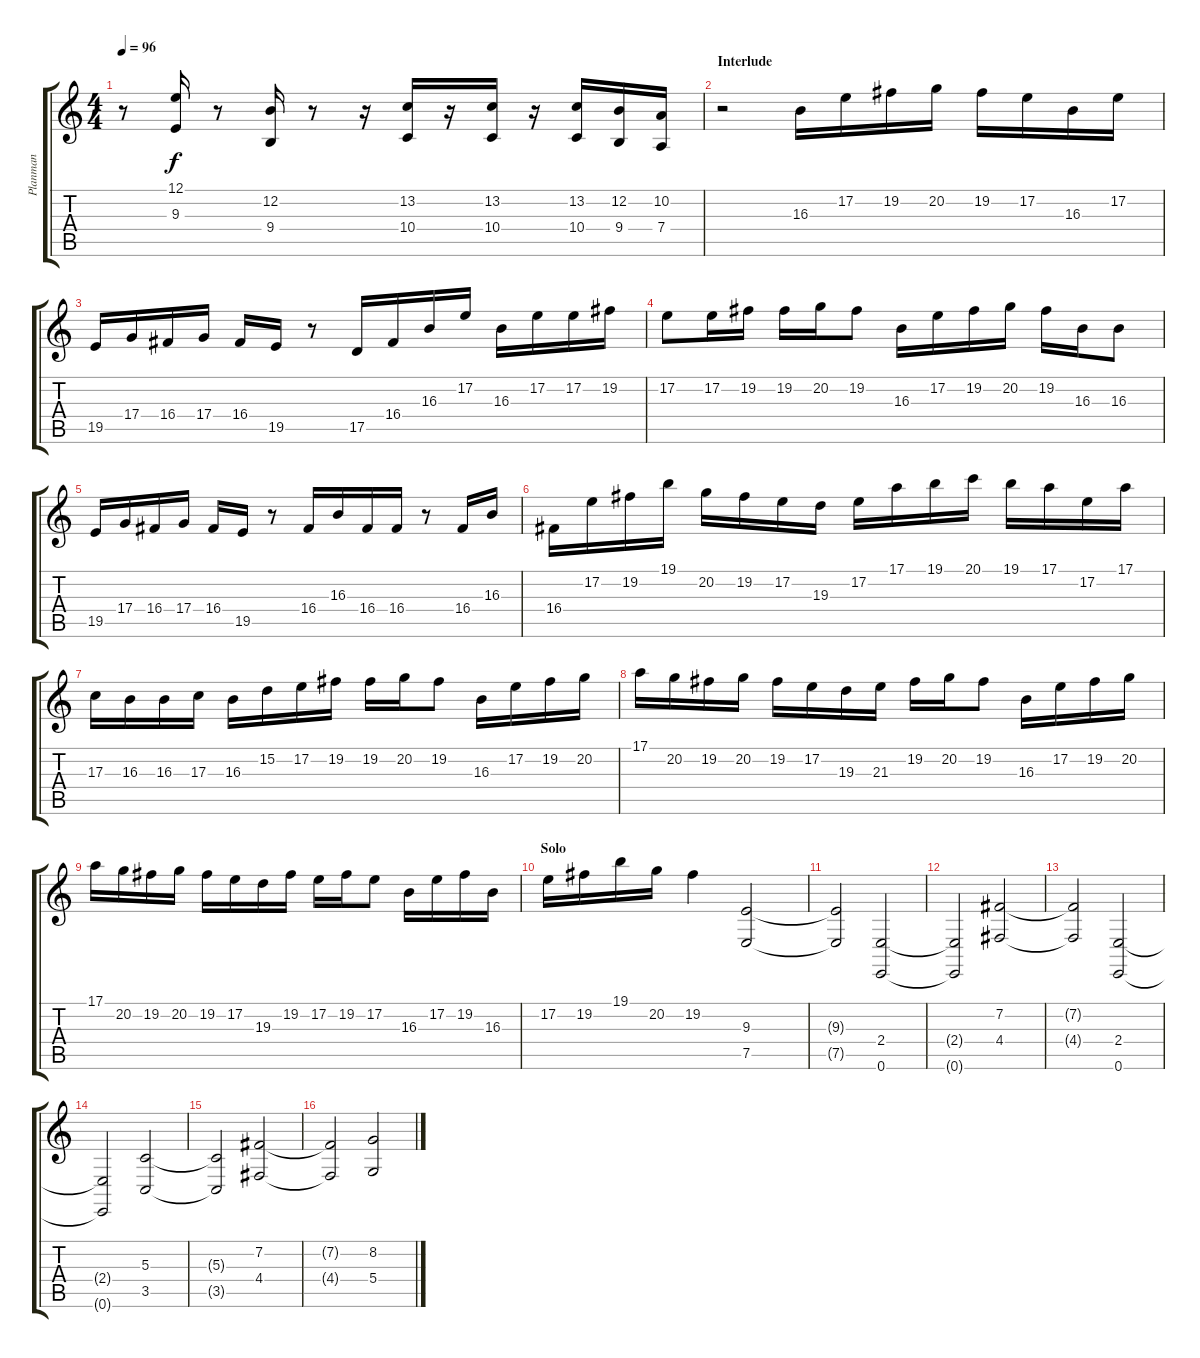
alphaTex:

\track ("Planman" "Planman") {instrument stringensemble1}
\staff {score tabs}
\tuning (E4 B3 G3 D3 A2 E2) {hide}
\ts (4 4)
\tempo 96
\clef g2
\ks c
r.8{dy f} (12.1 9.3).16 r.8 (12.2 9.4).16 r.8 r.16 (13.2 10.4).16 r.16 (13.2 10.4).16 r.16 (13.2 10.4).16 (12.2 9.4).16 (10.2 7.4).16 |
\section ("" "Interlude")
r.2{volume 16 instrument acousticgrandpiano} 16.3.16 17.2.16 19.2.16 20.2.16 19.2.16 17.2.16 16.3.16 17.2.16 |
19.5.16 17.4.16 16.4.16 17.4.16 16.4.16 19.5.16 r.8 17.5.16 16.4.16 16.3.16 17.2.16 16.3.16 17.2.16 17.2.16 19.2.16 |
17.2.8 17.2.16 19.2.16 19.2.16 20.2.16 19.2.8 16.3.16 17.2.16 19.2.16 20.2.16 19.2.16 16.3.16 16.3.8 |
19.5.16 17.4.16 16.4.16 17.4.16 16.4.16 19.5.16 r.8 16.4.16 16.3.16 16.4.16 16.4.16 r.8 16.4.16 16.3.16 |
16.4.16 17.2.16 19.2.16 19.1.16 20.2.16 19.2.16 17.2.16 19.3.16 17.2.16 17.1.16 19.1.16 20.1.16 19.1.16 17.1.16 17.2.16 17.1.16 |
17.3.16 16.3.16 16.3.16 17.3.16 16.3.16 15.2.16 17.2.16 19.2.16 19.2.16 20.2.16 19.2.8 16.3.16 17.2.16 19.2.16 20.2.16 |
17.1.16 20.2.16 19.2.16 20.2.16 19.2.16 17.2.16 19.3.16 21.3.16 19.2.16 20.2.16 19.2.8 16.3.16 17.2.16 19.2.16 20.2.16 |
17.1.16 20.2.16 19.2.16 20.2.16 19.2.16 17.2.16 19.3.16 19.2.16 17.2.16 19.2.16 17.2.8 16.3.16 17.2.16 19.2.16 16.3.16 |
\section ("" "Solo")
17.2.16 19.2.16 19.1.16 20.2.16 19.2.4 (9.3 7.5).2{volume 10 instrument stringensemble1} |
(9.3{t} 7.5{t}).2 (2.4 0.6).2 |
(2.4{t} 0.6{t}).2 (7.2 4.4).2 |
(7.2{t} 4.4{t}).2 (2.4 0.6).2 |
(2.4{t} 0.6{t}).2 (5.3 3.5).2 |
(5.3{t} 3.5{t}).2 (7.2 4.4).2 |
(7.2{t} 4.4{t}).2 (8.2 5.4).2
